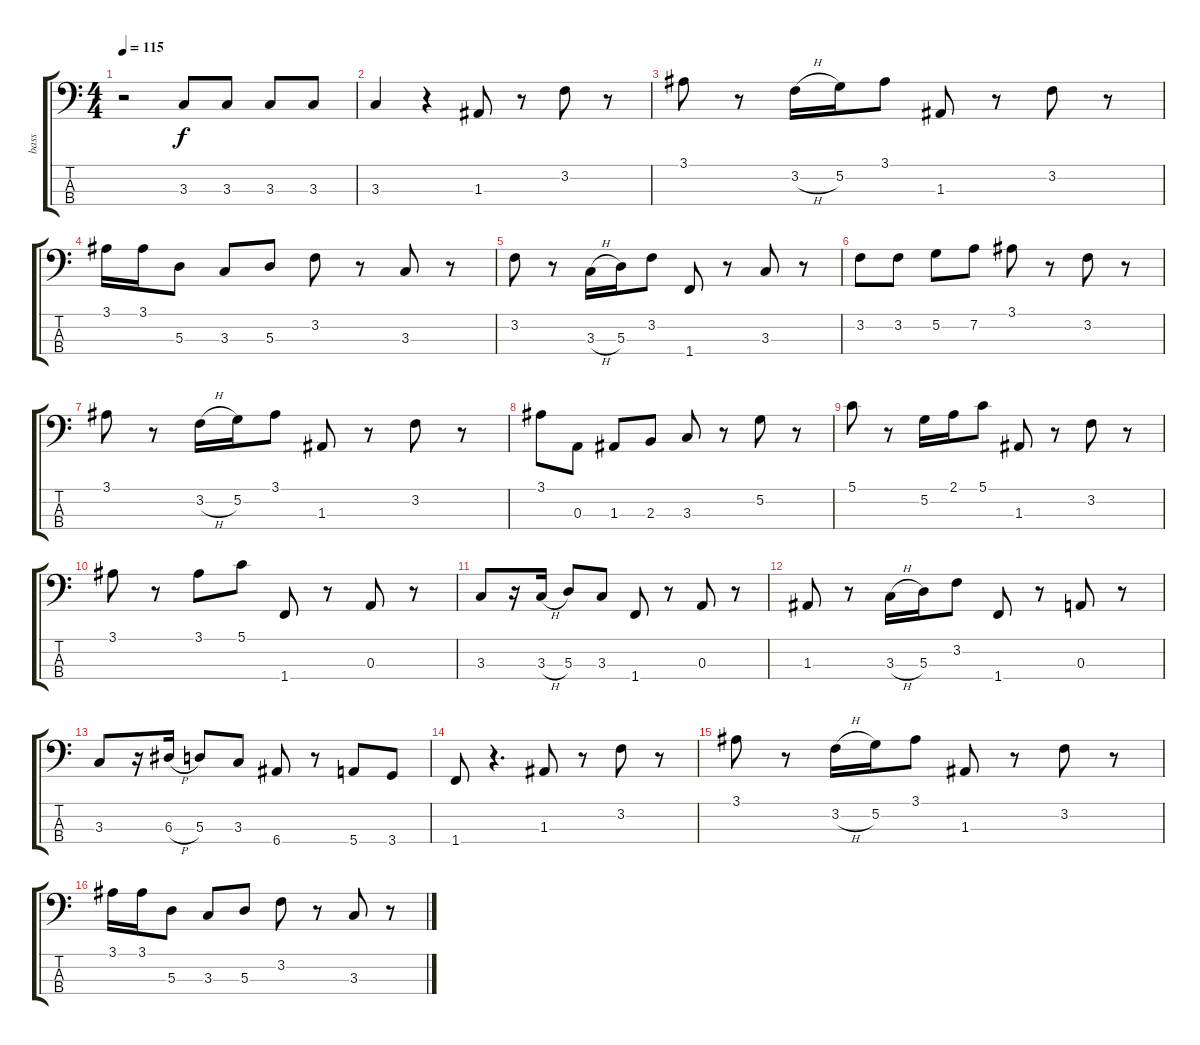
\track ("bass" "bass") {instrument electricbassfinger}
\staff {score tabs}
\tuning (G2 D2 A1 E1) {hide}
\ts (4 4)
\tempo 115
\clef f4
\ks c
r.2{dy f} 3.3.8 3.3.8 3.3.8 3.3.8 |
3.3.4 r.4 1.3.8 r.8 3.2.8 r.8 |
3.1.8 r.8 3.2{h}.16 5.2.16 3.1.8 1.3.8 r.8 3.2.8 r.8 |
3.1.16 3.1.16 5.3.8 3.3.8 5.3.8 3.2.8 r.8 3.3.8 r.8 |
3.2.8 r.8 3.3{h}.16 5.3.16 3.2.8 1.4.8 r.8 3.3.8 r.8 |
3.2.8 3.2.8 5.2.8 7.2.8 3.1.8 r.8 3.2.8 r.8 |
3.1.8 r.8 3.2{h}.16 5.2.16 3.1.8 1.3.8 r.8 3.2.8 r.8 |
3.1.8 0.3.8 1.3.8 2.3.8 3.3.8 r.8 5.2.8 r.8 |
5.1.8 r.8 5.2.16 2.1.16 5.1.8 1.3.8 r.8 3.2.8 r.8 |
3.1.8 r.8 3.1.8 5.1.8 1.4.8 r.8 0.3.8 r.8 |
3.3.8 r.16 3.3{h}.16 5.3.8 3.3.8 1.4.8 r.8 0.3.8 r.8 |
1.3.8 r.8 3.3{h}.16 5.3.16 3.2.8 1.4.8 r.8 0.3.8 r.8 |
3.3.8 r.16 6.3{h}.16 5.3.8 3.3.8 6.4.8 r.8 5.4.8 3.4.8 |
1.4.8 r.4{d} 1.3.8 r.8 3.2.8 r.8 |
3.1.8 r.8 3.2{h}.16 5.2.16 3.1.8 1.3.8 r.8 3.2.8 r.8 |
3.1.16 3.1.16 5.3.8 3.3.8 5.3.8 3.2.8 r.8 3.3.8 r.8
